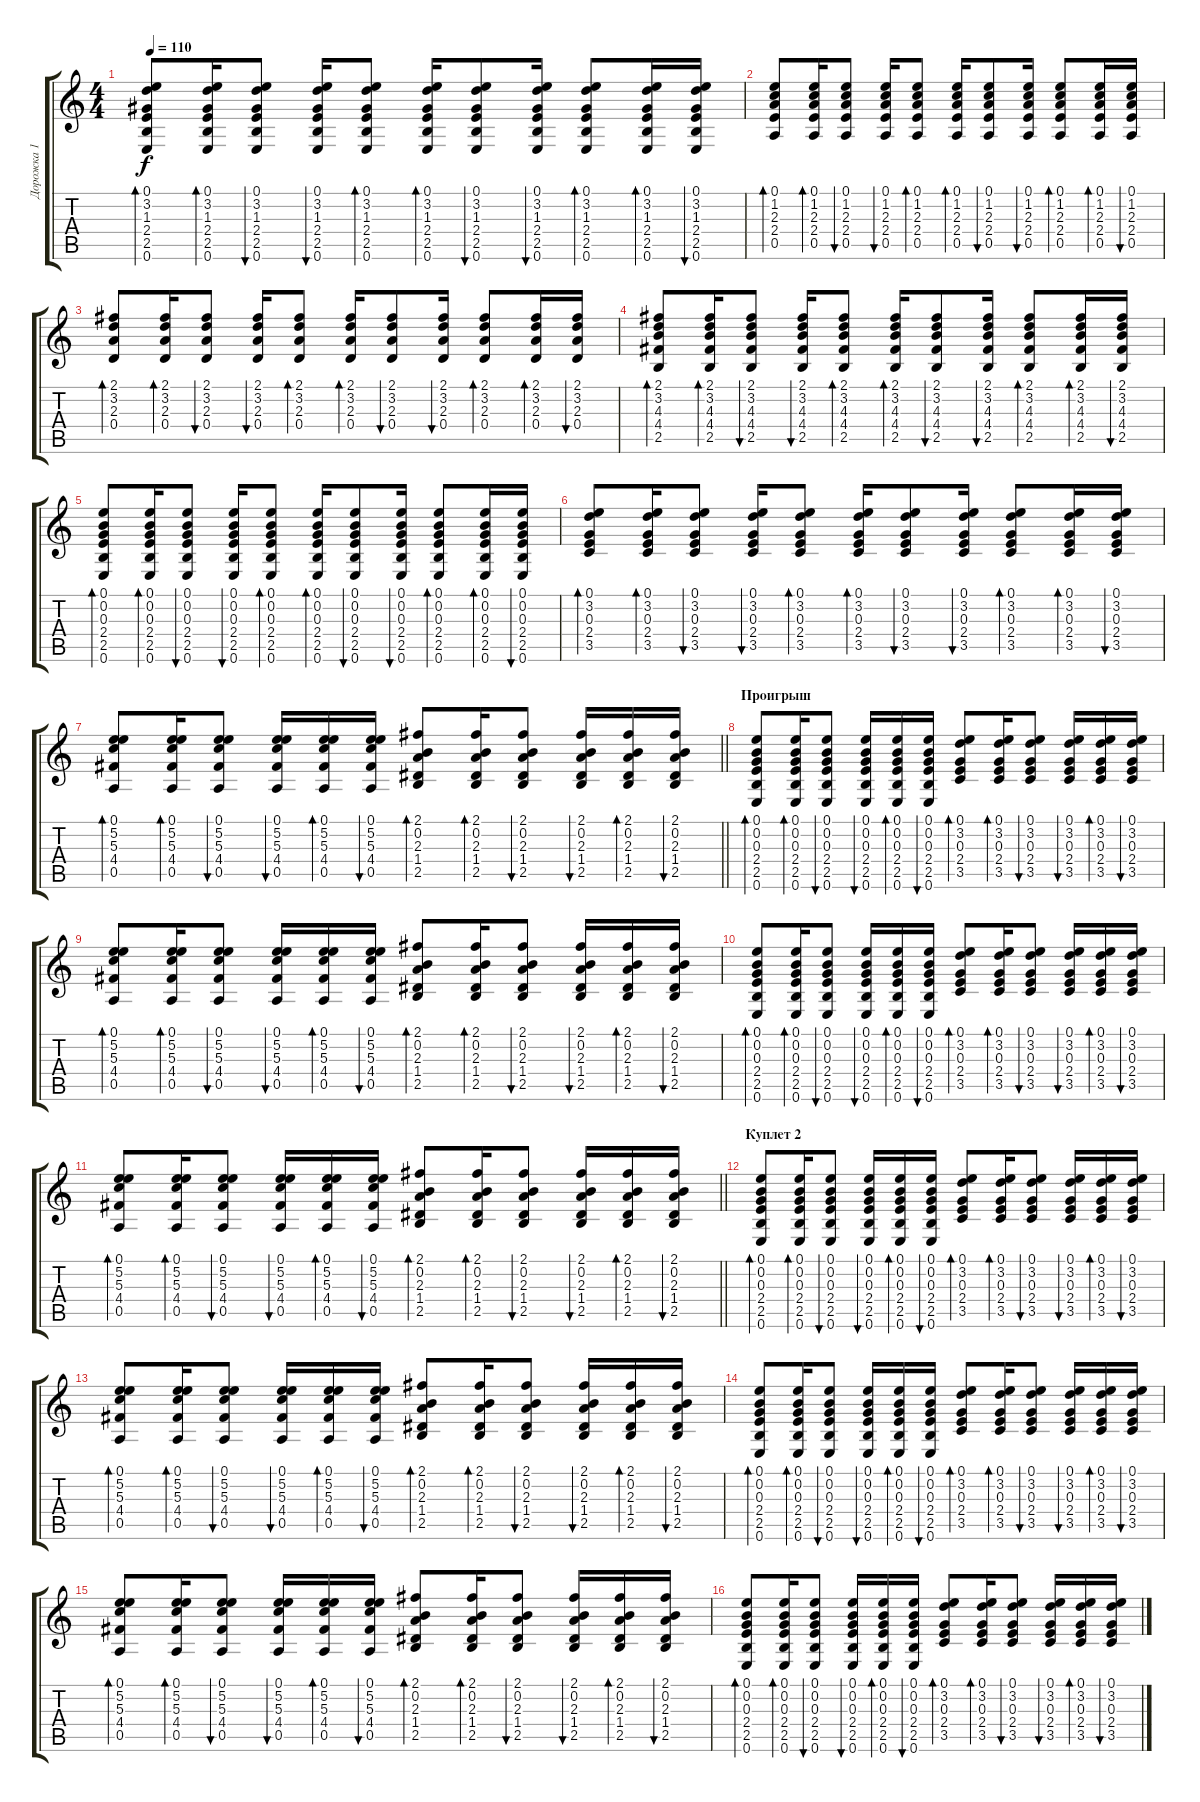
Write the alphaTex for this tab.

\track ("Дорожка 1" "Дорожка 1") {instrument acousticguitarsteel}
\staff {score tabs}
\tuning (E4 B3 G3 D3 A2 E2) {hide}
\ts (4 4)
\tempo 110
\clef g2
\ks c
(0.1 3.2 1.3 2.4 2.5 0.6).8{bd 60 dy f} (0.1 3.2 1.3 2.4 2.5 0.6).16{bd 60} (0.1 3.2 1.3 2.4 2.5 0.6).8{bu 60} (0.1 3.2 1.3 2.4 2.5 0.6).16{bu 60} (0.1 3.2 1.3 2.4 2.5 0.6).8{bd 60} (0.1 3.2 1.3 2.4 2.5 0.6).16{bd 60} (0.1 3.2 1.3 2.4 2.5 0.6).8{bu 60} (0.1 3.2 1.3 2.4 2.5 0.6).16{bu 60} (0.1 3.2 1.3 2.4 2.5 0.6).8{bd 60} (0.1 3.2 1.3 2.4 2.5 0.6).16{bd 60} (0.1 3.2 1.3 2.4 2.5 0.6).16{bu 60} |
(0.1 1.2 2.3 2.4 0.5).8{bd 60} (0.1 1.2 2.3 2.4 0.5).16{bd 60} (0.1 1.2 2.3 2.4 0.5).8{bu 60} (0.1 1.2 2.3 2.4 0.5).16{bu 60} (0.1 1.2 2.3 2.4 0.5).8{bd 60} (0.1 1.2 2.3 2.4 0.5).16{bd 60} (0.1 1.2 2.3 2.4 0.5).8{bu 60} (0.1 1.2 2.3 2.4 0.5).16{bu 60} (0.1 1.2 2.3 2.4 0.5).8{bd 60} (0.1 1.2 2.3 2.4 0.5).16{bd 60} (0.1 1.2 2.3 2.4 0.5).16{bu 60} |
(2.1 3.2 2.3 0.4).8{bd 60} (2.1 3.2 2.3 0.4).16{bd 60} (2.1 3.2 2.3 0.4).8{bu 60} (2.1 3.2 2.3 0.4).16{bu 60} (2.1 3.2 2.3 0.4).8{bd 60} (2.1 3.2 2.3 0.4).16{bd 60} (2.1 3.2 2.3 0.4).8{bu 60} (2.1 3.2 2.3 0.4).16{bu 60} (2.1 3.2 2.3 0.4).8{bd 60} (2.1 3.2 2.3 0.4).16{bd 60} (2.1 3.2 2.3 0.4).16{bu 60} |
(2.1 3.2 4.3 4.4 2.5).8{bd 60} (2.1 3.2 4.3 4.4 2.5).16{bd 60} (2.1 3.2 4.3 4.4 2.5).8{bu 60} (2.1 3.2 4.3 4.4 2.5).16{bu 60} (2.1 3.2 4.3 4.4 2.5).8{bd 60} (2.1 3.2 4.3 4.4 2.5).16{bd 60} (2.1 3.2 4.3 4.4 2.5).8{bu 60} (2.1 3.2 4.3 4.4 2.5).16{bu 60} (2.1 3.2 4.3 4.4 2.5).8{bd 60} (2.1 3.2 4.3 4.4 2.5).16{bd 60} (2.1 3.2 4.3 4.4 2.5).16{bu 60} |
(0.1 0.2 0.3 2.4 2.5 0.6).8{bd 60} (0.1 0.2 0.3 2.4 2.5 0.6).16{bd 60} (0.1 0.2 0.3 2.4 2.5 0.6).8{bu 60} (0.1 0.2 0.3 2.4 2.5 0.6).16{bu 60} (0.1 0.2 0.3 2.4 2.5 0.6).8{bd 60} (0.1 0.2 0.3 2.4 2.5 0.6).16{bd 60} (0.1 0.2 0.3 2.4 2.5 0.6).8{bu 60} (0.1 0.2 0.3 2.4 2.5 0.6).16{bu 60} (0.1 0.2 0.3 2.4 2.5 0.6).8{bd 60} (0.1 0.2 0.3 2.4 2.5 0.6).16{bd 60} (0.1 0.2 0.3 2.4 2.5 0.6).16{bu 60} |
(0.1 3.2 0.3 2.4 3.5).8{bd 60} (0.1 3.2 0.3 2.4 3.5).16{bd 60} (0.1 3.2 0.3 2.4 3.5).8{bu 60} (0.1 3.2 0.3 2.4 3.5).16{bu 60} (0.1 3.2 0.3 2.4 3.5).8{bd 60} (0.1 3.2 0.3 2.4 3.5).16{bd 60} (0.1 3.2 0.3 2.4 3.5).8{bu 60} (0.1 3.2 0.3 2.4 3.5).16{bu 60} (0.1 3.2 0.3 2.4 3.5).8{bd 60} (0.1 3.2 0.3 2.4 3.5).16{bd 60} (0.1 3.2 0.3 2.4 3.5).16{bu 60} |
\barLineRight lightlight
(0.1 5.2 5.3 4.4 0.5).8{bd 60} (0.1 5.2 5.3 4.4 0.5).16{bd 60} (0.1 5.2 5.3 4.4 0.5).8{bu 60} (0.1 5.2 5.3 4.4 0.5).16{bu 60} (0.1 5.2 5.3 4.4 0.5).16{bd 60} (0.1 5.2 5.3 4.4 0.5).16{bu 60} (2.1 0.2 2.3 1.4 2.5).8{bd 60} (2.1 0.2 2.3 1.4 2.5).16{bd 60} (2.1 0.2 2.3 1.4 2.5).8{bu 60} (2.1 0.2 2.3 1.4 2.5).16{bu 60} (2.1 0.2 2.3 1.4 2.5).16{bd 60} (2.1 0.2 2.3 1.4 2.5).16{bu 60} |
\section ("" "Проигрыш")
(0.1 0.2 0.3 2.4 2.5 0.6).8{bd 60} (0.1 0.2 0.3 2.4 2.5 0.6).16{bd 60} (0.1 0.2 0.3 2.4 2.5 0.6).8{bu 60} (0.1 0.2 0.3 2.4 2.5 0.6).16{bu 60} (0.1 0.2 0.3 2.4 2.5 0.6).16{bd 60} (0.1 0.2 0.3 2.4 2.5 0.6).16{bu 60} (0.1 3.2 0.3 2.4 3.5).8{bd 60} (0.1 3.2 0.3 2.4 3.5).16{bd 60} (0.1 3.2 0.3 2.4 3.5).8{bu 60} (0.1 3.2 0.3 2.4 3.5).16{bu 60} (0.1 3.2 0.3 2.4 3.5).16{bd 60} (0.1 3.2 0.3 2.4 3.5).16{bu 60} |
(0.1 5.2 5.3 4.4 0.5).8{bd 60} (0.1 5.2 5.3 4.4 0.5).16{bd 60} (0.1 5.2 5.3 4.4 0.5).8{bu 60} (0.1 5.2 5.3 4.4 0.5).16{bu 60} (0.1 5.2 5.3 4.4 0.5).16{bd 60} (0.1 5.2 5.3 4.4 0.5).16{bu 60} (2.1 0.2 2.3 1.4 2.5).8{bd 60} (2.1 0.2 2.3 1.4 2.5).16{bd 60} (2.1 0.2 2.3 1.4 2.5).8{bu 60} (2.1 0.2 2.3 1.4 2.5).16{bu 60} (2.1 0.2 2.3 1.4 2.5).16{bd 60} (2.1 0.2 2.3 1.4 2.5).16{bu 60} |
(0.1 0.2 0.3 2.4 2.5 0.6).8{bd 60} (0.1 0.2 0.3 2.4 2.5 0.6).16{bd 60} (0.1 0.2 0.3 2.4 2.5 0.6).8{bu 60} (0.1 0.2 0.3 2.4 2.5 0.6).16{bu 60} (0.1 0.2 0.3 2.4 2.5 0.6).16{bd 60} (0.1 0.2 0.3 2.4 2.5 0.6).16{bu 60} (0.1 3.2 0.3 2.4 3.5).8{bd 60} (0.1 3.2 0.3 2.4 3.5).16{bd 60} (0.1 3.2 0.3 2.4 3.5).8{bu 60} (0.1 3.2 0.3 2.4 3.5).16{bu 60} (0.1 3.2 0.3 2.4 3.5).16{bd 60} (0.1 3.2 0.3 2.4 3.5).16{bu 60} |
\barLineRight lightlight
(0.1 5.2 5.3 4.4 0.5).8{bd 60} (0.1 5.2 5.3 4.4 0.5).16{bd 60} (0.1 5.2 5.3 4.4 0.5).8{bu 60} (0.1 5.2 5.3 4.4 0.5).16{bu 60} (0.1 5.2 5.3 4.4 0.5).16{bd 60} (0.1 5.2 5.3 4.4 0.5).16{bu 60} (2.1 0.2 2.3 1.4 2.5).8{bd 60} (2.1 0.2 2.3 1.4 2.5).16{bd 60} (2.1 0.2 2.3 1.4 2.5).8{bu 60} (2.1 0.2 2.3 1.4 2.5).16{bu 60} (2.1 0.2 2.3 1.4 2.5).16{bd 60} (2.1 0.2 2.3 1.4 2.5).16{bu 60} |
\section ("" "Куплет 2")
(0.1 0.2 0.3 2.4 2.5 0.6).8{bd 60} (0.1 0.2 0.3 2.4 2.5 0.6).16{bd 60} (0.1 0.2 0.3 2.4 2.5 0.6).8{bu 60} (0.1 0.2 0.3 2.4 2.5 0.6).16{bu 60} (0.1 0.2 0.3 2.4 2.5 0.6).16{bd 60} (0.1 0.2 0.3 2.4 2.5 0.6).16{bu 60} (0.1 3.2 0.3 2.4 3.5).8{bd 60} (0.1 3.2 0.3 2.4 3.5).16{bd 60} (0.1 3.2 0.3 2.4 3.5).8{bu 60} (0.1 3.2 0.3 2.4 3.5).16{bu 60} (0.1 3.2 0.3 2.4 3.5).16{bd 60} (0.1 3.2 0.3 2.4 3.5).16{bu 60} |
(0.1 5.2 5.3 4.4 0.5).8{bd 60} (0.1 5.2 5.3 4.4 0.5).16{bd 60} (0.1 5.2 5.3 4.4 0.5).8{bu 60} (0.1 5.2 5.3 4.4 0.5).16{bu 60} (0.1 5.2 5.3 4.4 0.5).16{bd 60} (0.1 5.2 5.3 4.4 0.5).16{bu 60} (2.1 0.2 2.3 1.4 2.5).8{bd 60} (2.1 0.2 2.3 1.4 2.5).16{bd 60} (2.1 0.2 2.3 1.4 2.5).8{bu 60} (2.1 0.2 2.3 1.4 2.5).16{bu 60} (2.1 0.2 2.3 1.4 2.5).16{bd 60} (2.1 0.2 2.3 1.4 2.5).16{bu 60} |
(0.1 0.2 0.3 2.4 2.5 0.6).8{bd 60} (0.1 0.2 0.3 2.4 2.5 0.6).16{bd 60} (0.1 0.2 0.3 2.4 2.5 0.6).8{bu 60} (0.1 0.2 0.3 2.4 2.5 0.6).16{bu 60} (0.1 0.2 0.3 2.4 2.5 0.6).16{bd 60} (0.1 0.2 0.3 2.4 2.5 0.6).16{bu 60} (0.1 3.2 0.3 2.4 3.5).8{bd 60} (0.1 3.2 0.3 2.4 3.5).16{bd 60} (0.1 3.2 0.3 2.4 3.5).8{bu 60} (0.1 3.2 0.3 2.4 3.5).16{bu 60} (0.1 3.2 0.3 2.4 3.5).16{bd 60} (0.1 3.2 0.3 2.4 3.5).16{bu 60} |
(0.1 5.2 5.3 4.4 0.5).8{bd 60} (0.1 5.2 5.3 4.4 0.5).16{bd 60} (0.1 5.2 5.3 4.4 0.5).8{bu 60} (0.1 5.2 5.3 4.4 0.5).16{bu 60} (0.1 5.2 5.3 4.4 0.5).16{bd 60} (0.1 5.2 5.3 4.4 0.5).16{bu 60} (2.1 0.2 2.3 1.4 2.5).8{bd 60} (2.1 0.2 2.3 1.4 2.5).16{bd 60} (2.1 0.2 2.3 1.4 2.5).8{bu 60} (2.1 0.2 2.3 1.4 2.5).16{bu 60} (2.1 0.2 2.3 1.4 2.5).16{bd 60} (2.1 0.2 2.3 1.4 2.5).16{bu 60} |
(0.1 0.2 0.3 2.4 2.5 0.6).8{bd 60} (0.1 0.2 0.3 2.4 2.5 0.6).16{bd 60} (0.1 0.2 0.3 2.4 2.5 0.6).8{bu 60} (0.1 0.2 0.3 2.4 2.5 0.6).16{bu 60} (0.1 0.2 0.3 2.4 2.5 0.6).16{bd 60} (0.1 0.2 0.3 2.4 2.5 0.6).16{bu 60} (0.1 3.2 0.3 2.4 3.5).8{bd 60} (0.1 3.2 0.3 2.4 3.5).16{bd 60} (0.1 3.2 0.3 2.4 3.5).8{bu 60} (0.1 3.2 0.3 2.4 3.5).16{bu 60} (0.1 3.2 0.3 2.4 3.5).16{bd 60} (0.1 3.2 0.3 2.4 3.5).16{bu 60}
